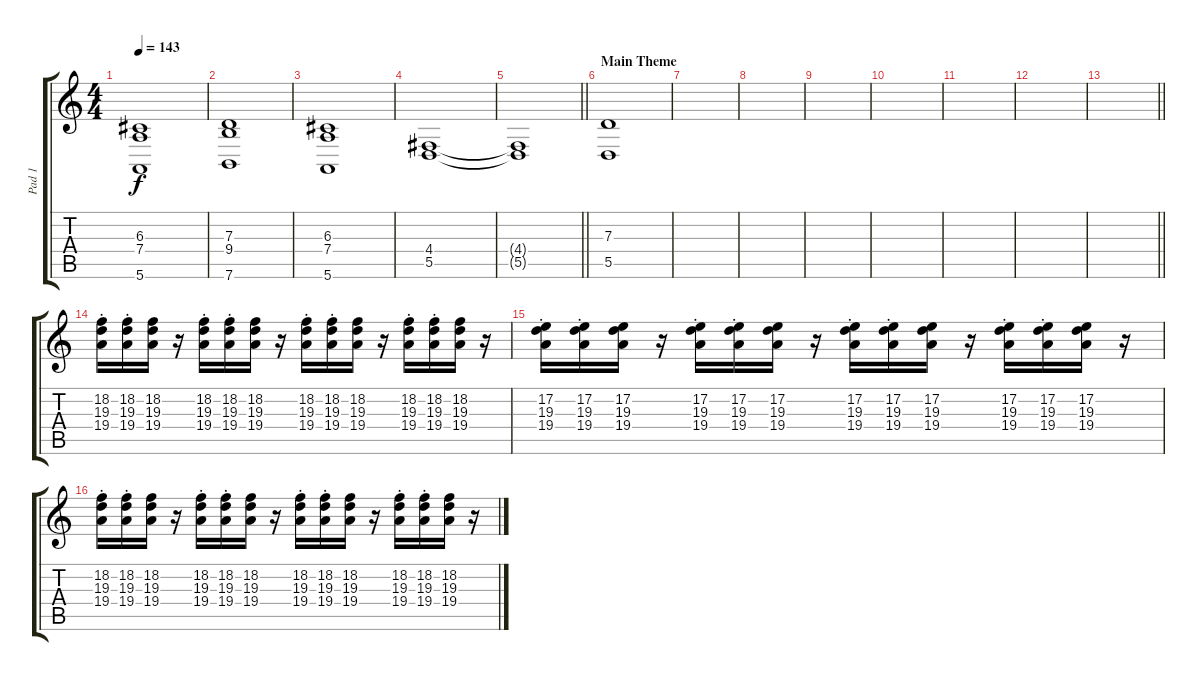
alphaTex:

\track ("Pad 1" "Pad 1") {instrument pad2warm}
\staff {score tabs}
\tuning (E4 B3 G3 D3 A2 E2) {hide}
\ts (4 4)
\tempo 143
\clef g2
\ks c
(6.3 7.4 5.6).1{dy f} |
(7.3 9.4 7.6).1 |
(6.3 7.4 5.6).1 |
(4.4 5.5).1 |
\barLineRight lightlight
(4.4{t} 5.5{t}).1 |
\section ("" "Main Theme")
(7.3 5.5).1{instrument orchestrahit} |
|
|
|
|
|
|
\barLineRight lightlight
|
(18.2{st} 19.3{st} 19.4{st}).16{instrument lead1square} (18.2{st} 19.3{st} 19.4{st}).16 (18.2 19.3 19.4).16 r.16 (18.2{st} 19.3{st} 19.4{st}).16 (18.2{st} 19.3{st} 19.4{st}).16 (18.2 19.3 19.4).16 r.16 (18.2{st} 19.3{st} 19.4{st}).16 (18.2{st} 19.3{st} 19.4{st}).16 (18.2 19.3 19.4).16 r.16 (18.2{st} 19.3{st} 19.4{st}).16 (18.2{st} 19.3{st} 19.4{st}).16 (18.2 19.3 19.4).16 r.16 |
(17.2{st} 19.3{st} 19.4{st}).16 (17.2{st} 19.3{st} 19.4{st}).16 (17.2 19.3 19.4).16 r.16 (17.2{st} 19.3{st} 19.4{st}).16 (17.2{st} 19.3{st} 19.4{st}).16 (17.2 19.3 19.4).16 r.16 (17.2{st} 19.3{st} 19.4{st}).16 (17.2{st} 19.3{st} 19.4{st}).16 (17.2 19.3 19.4).16 r.16 (17.2{st} 19.3{st} 19.4{st}).16 (17.2{st} 19.3{st} 19.4{st}).16 (17.2 19.3 19.4).16 r.16 |
(18.2{st} 19.3{st} 19.4{st}).16 (18.2{st} 19.3{st} 19.4{st}).16 (18.2 19.3 19.4).16 r.16 (18.2{st} 19.3{st} 19.4{st}).16 (18.2{st} 19.3{st} 19.4{st}).16 (18.2 19.3 19.4).16 r.16 (18.2{st} 19.3{st} 19.4{st}).16 (18.2{st} 19.3{st} 19.4{st}).16 (18.2 19.3 19.4).16 r.16 (18.2{st} 19.3{st} 19.4{st}).16 (18.2{st} 19.3{st} 19.4{st}).16 (18.2 19.3 19.4).16 r.16
